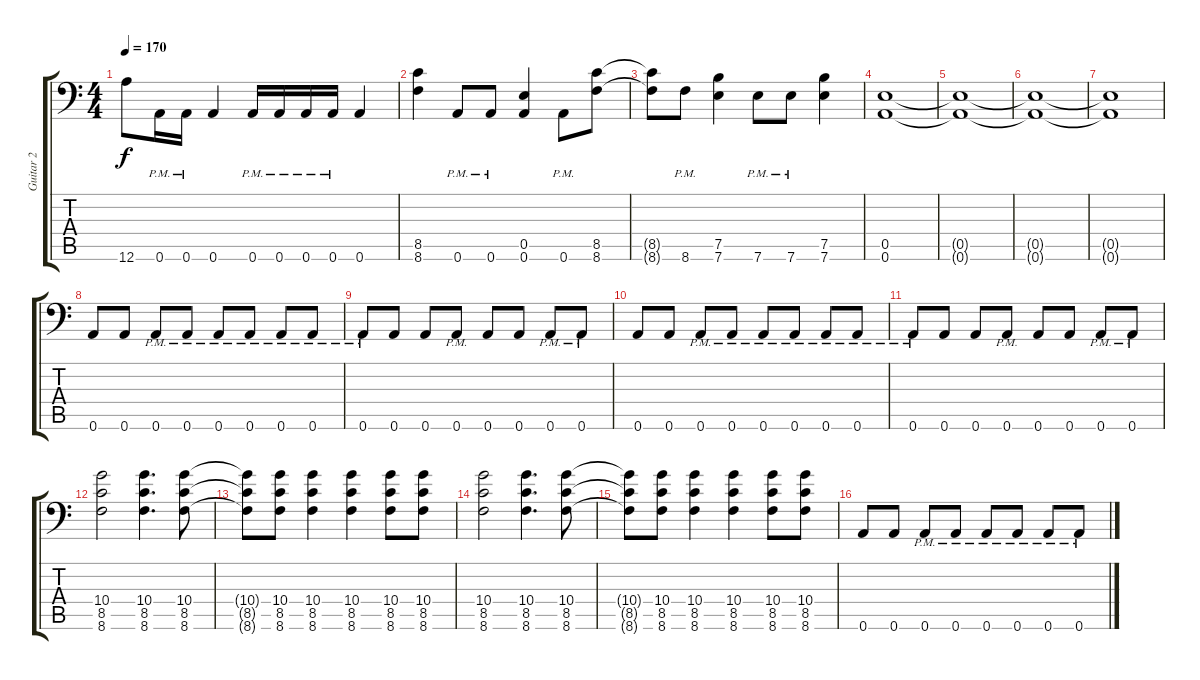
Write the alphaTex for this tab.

\track ("Guitar 2" "Guitar 2") {instrument distortionguitar}
\staff {score tabs}
\tuning (B3 Gb3 D3 A2 E2 A1) {hide}
\ts (4 4)
\tempo 170
\clef f4
\ks c
12.6{t}.8{dy f} 0.6{pm}.16 0.6{pm}.16 0.6.4 0.6{pm}.16 0.6{pm}.16 0.6{pm}.16 0.6{pm}.16 0.6.4 |
(8.5 8.6).4 0.6{pm}.8 0.6{pm}.8 (0.5 0.6).4 0.6{pm}.8 (8.5 8.6).8 |
(8.5{t} 8.6{t}).8 8.6{pm}.8 (7.5 7.6).4 7.6{pm}.8 7.6{pm}.8 (7.5 7.6).4 |
(0.5 0.6).1 |
(0.5{t} 0.6{t}).1 |
(0.5{t} 0.6{t}).1 |
(0.5{t} 0.6{t}).1 |
0.6.8{balance 8} 0.6.8 0.6{pm}.8 0.6{pm}.8 0.6{pm}.8 0.6{pm}.8 0.6{pm}.8 0.6{pm}.8 |
0.6{pm}.8 0.6.8 0.6.8 0.6{pm}.8 0.6.8 0.6.8 0.6{pm}.8 0.6{pm}.8 |
0.6.8 0.6.8 0.6{pm}.8 0.6{pm}.8 0.6{pm}.8 0.6{pm}.8 0.6{pm}.8 0.6{pm}.8 |
0.6{pm}.8 0.6.8 0.6.8 0.6{pm}.8 0.6.8 0.6.8 0.6{pm}.8 0.6{pm}.8 |
(10.4 8.5 8.6).2 (10.4 8.5 8.6).4{d} (10.4 8.5 8.6).8 |
(10.4{t} 8.5{t} 8.6{t}).8 (10.4 8.5 8.6).8 (10.4 8.5 8.6).4 (10.4 8.5 8.6).4 (10.4 8.5 8.6).8 (10.4 8.5 8.6).8 |
(10.4 8.5 8.6).2 (10.4 8.5 8.6).4{d} (10.4 8.5 8.6).8 |
(10.4{t} 8.5{t} 8.6{t}).8 (10.4 8.5 8.6).8 (10.4 8.5 8.6).4 (10.4 8.5 8.6).4 (10.4 8.5 8.6).8 (10.4 8.5 8.6).8 |
0.6.8 0.6.8 0.6{pm}.8 0.6{pm}.8 0.6{pm}.8 0.6{pm}.8 0.6{pm}.8 0.6{pm}.8
